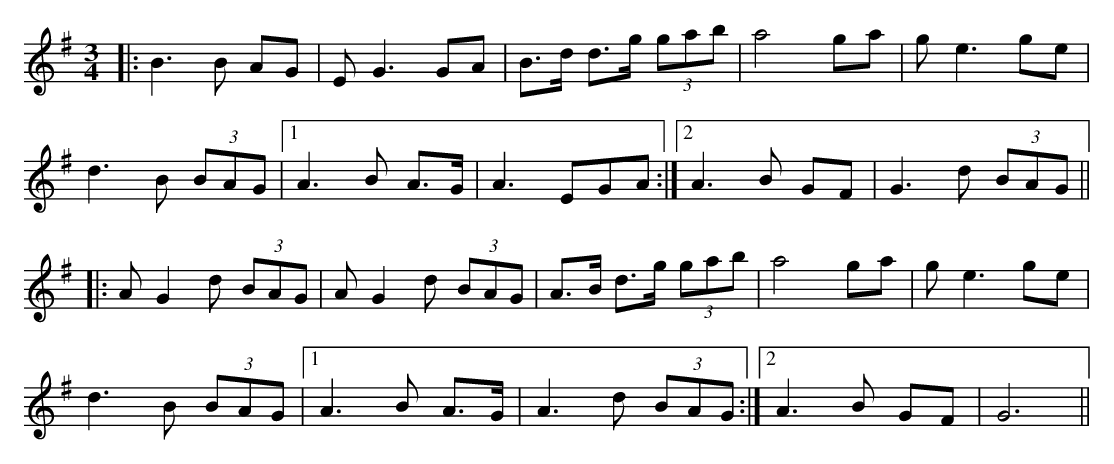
X:1
M:3/4
K:G
|: B3 B AG| E G3 GA| B>d d>g (3gab| a4 ga| g e3 ge|
 d3 B (3BAG|1 A3 B A>G| A3 EGA:|2 A3 B GF| G3 d (3BAG||
|: A G2 d (3BAG| A G2 d (3BAG| A>B d>g (3gab| a4 ga| g e3 ge|
 d3 B (3BAG|1 A3 B A>G| A3 d (3BAG:|2 A3 B GF| G6||
